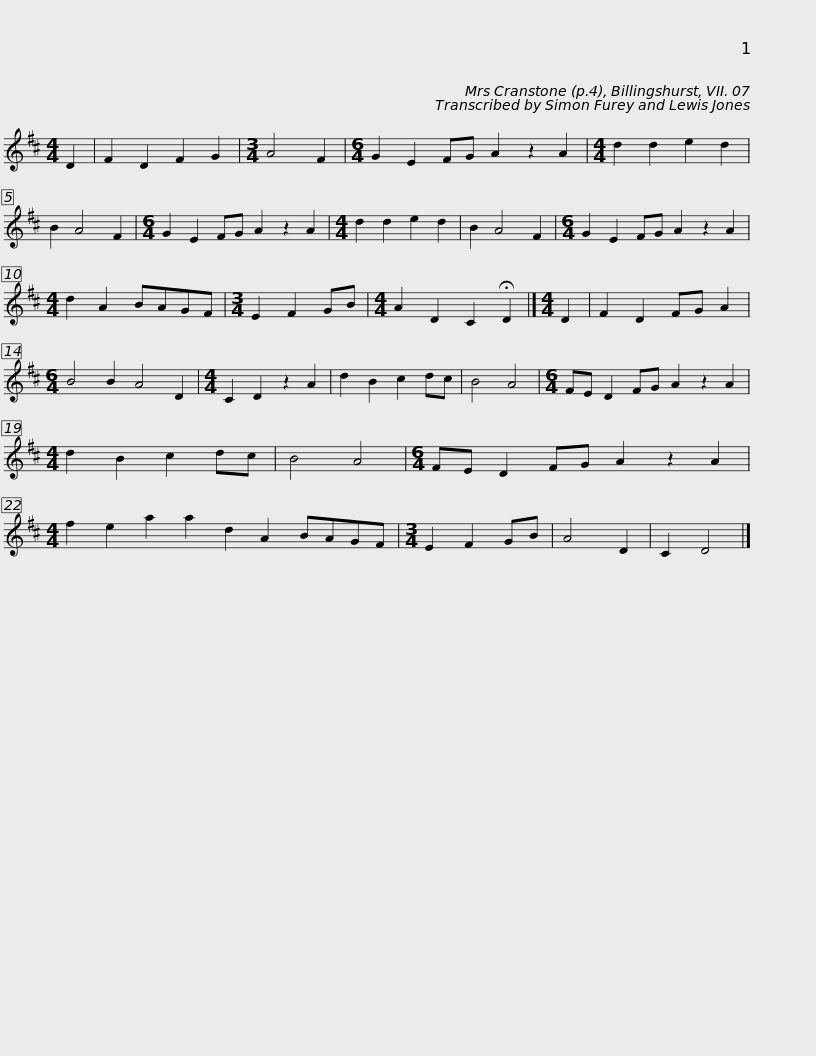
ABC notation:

X:1
L:1/8
M:4/4
I:linebreak $
K:D
V:1 treble
V:1
 D2 | F2 D2 F2 G2 |[M:3/4] A4 F2 |[M:6/4] G2 E2 FG A2 z2 A2 |[M:4/4] d2 d2 e2 d2 | %5
 B2 A4 F2 |$[M:6/4] G2 E2 FG A2 z2 A2 |[M:4/4] d2 d2 e2 d2 | B2 A4 F2 |[M:6/4] G2 E2 FG A2 z2 A2 |$ %10
[M:4/4] d2 A2 BAGF |[M:3/4] E2 F2 GB |[M:4/4] A2 D2 C2 !fermata!D2 |][M:4/4] D2 | F2 D2 FG A2 | %15
[M:6/4] B4 B2 A4 D2 |[M:4/4] C2 D2 z2 A2 | d2 B2 c2 dc |$ B4 A4 |[M:6/4] FE D2 FG A2 z2 A2 | %20
[M:4/4] d2 B2 c2 dc | B4 A4 |$[M:6/4] FE D2 FG A2 z2 A2 |[M:4/4] f2 e2 a2 a2 d2 A2 BAGF |$[M:3/4] E2 F2 GB | %25
 A4 D2 | C2 D4 |] %27
